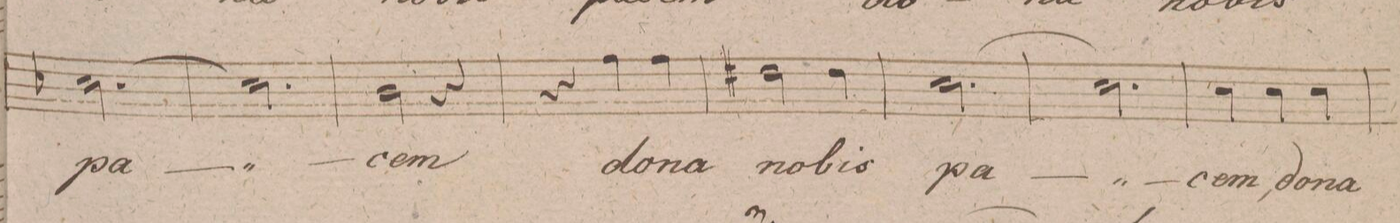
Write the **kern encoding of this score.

**kern	**text	**dynam
*I"Tenore	*	*
*clefC4	*	*
*k[f#c#g#d#]	*	*
*M3/4	*	*
[2.B-X	pa-	.
=145	=145	=145
2.B-]	.	.
=146	=146	=146
2A	-cem,	.
4r	.	.
=147	=147	=147
4r	.	.
4e	do-	.
4e	-na	.
=148	=148	=148
2c#X	no-	.
4c#	-bis	.
=149	=149	=149
[2.B	pa-	.
=150	=150	=150
2.B]	.	.
=151	=151	=151
4B	-cem,	.
4B	do-	.
4B	-na	.
=152	=152	=152
*-	*-	*-
